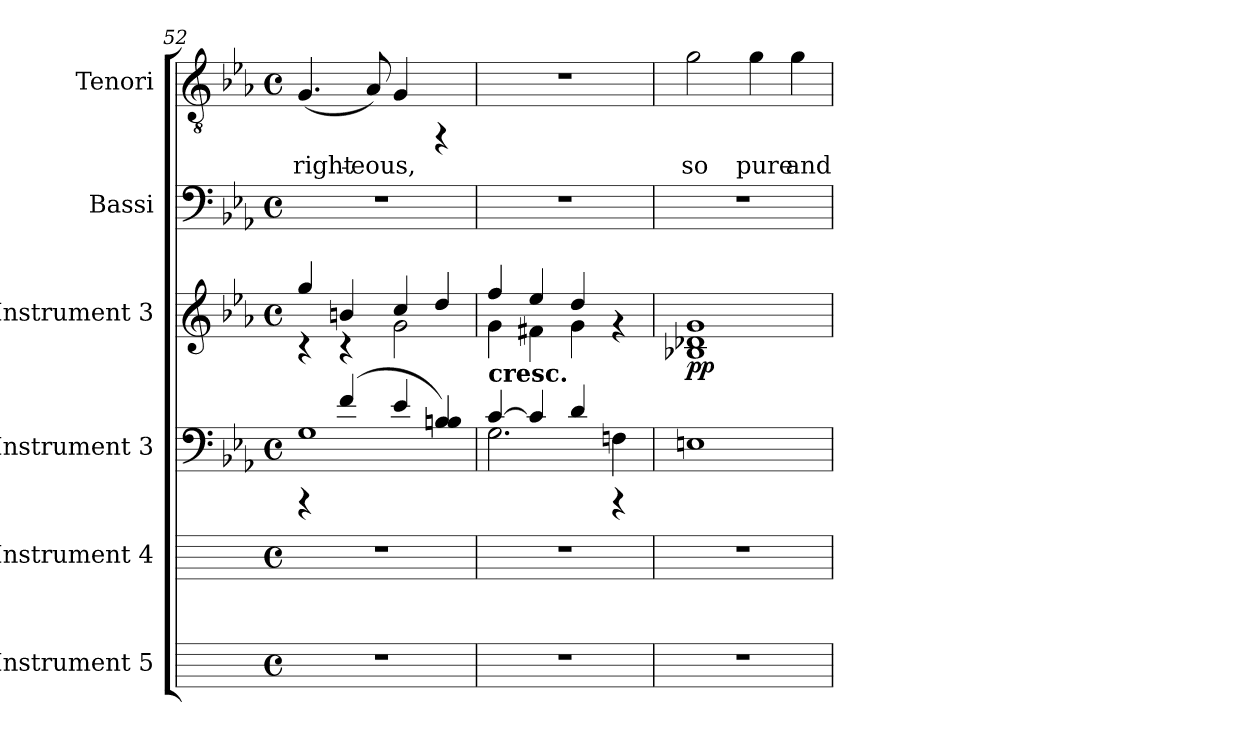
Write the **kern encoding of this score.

**kern	**kern	**kern	**kern	**dynam	**kern	**kern	**text
*part6	*part5	*part4	*part3	*part3	*part2	*part1	*part1
*staff6	*staff5	*staff4	*staff3	*staff3	*staff2	*staff1	*staff1
*I"Instrument 5	*I"Instrument 4	*I"Instrument 3	*I"Instrument 3	*	*I"Bassi	*I"Tenori	*
*	*	*clefF4	*clefG2	*	*clefF4	*clefGv2	*
*k[]	*k[]	*k[b-e-a-]	*k[b-e-a-]	*	*k[b-e-a-]	*k[b-e-a-]	*
*C:	*C:	*E-:	*E-:	*	*E-:	*E-:	*
*M4/4	*M4/4	*M4/4	*M4/4	*	*M4/4	*M4/4	*
*met(c)	*met(c)	*met(c)	*met(c)	*	*met(c)	*met(c)	*
=52	=52	=52	=52	=52	=52	=52	=52
*	*	*^	*^	*	*	*	*
!	!	!	!	!	!	!	!	!	!LO:LY:b:cj
1r	1r	4rGGG	1G	4gg/	4rB	.	1r	(<4.G/	right-
.	.	(>4f/	.	4bn/	4rB	.	.	.	.
!	!	!	!	!	!	!	!	!	!LO:LY:b:cj
.	.	.	.	.	.	.	.	8A-/)	-eous,
!	!	!	!	!	!	!	!	!	!LO:LY:b:cj
.	.	4e-/	.	4cc/	2g\	.	.	4G/	.
.	.	4Bn/ 4Bn/)	.	4dd/	.	.	.	4rFF	.
!!LO:LB:g=z
=53	=53	=53	=53	=53	=53	=53	=53	=53	=53
!	!	!	!	!LO:TX:b:B:t=cresc.	!	!	!	!	!
1r	1r	[>4c/	2.G\	4ff/	4g\	.	1r	1r	.
.	.	4c/]	.	4ee-/	4f#X\	.	.	.	.
.	.	4d/	.	4dd/	4g\	.	.	.	.
.	.	4rGGG	4Fn\	4rf	4ryy	.	.	.	.
=54	=54	=54	=54	=54	=54	=54	=54	=54	=54
!	!	!	!	!LO:TX:b:B:t=59	!	!	!	!	!
!	!	!	!	!	!	!LO:DY:b	!	!	!LO:LY:b:cj
*	*	*v	*v	*	*	*	*	*	*
*	*	*	*v	*v	*	*	*	*
1r	1r	1En	1g 1d-X 1B-X	pp	1r	2g\	so
!	!	!	!	!	!	!	!LO:LY:b:cj
.	.	.	.	.	.	4g\	pure
!	!	!	!	!	!	!	!LO:LY:b:cj
.	.	.	.	.	.	4g\	and
=	=	=	=	=	=	=	=
*-	*-	*-	*-	*-	*-	*-	*-
